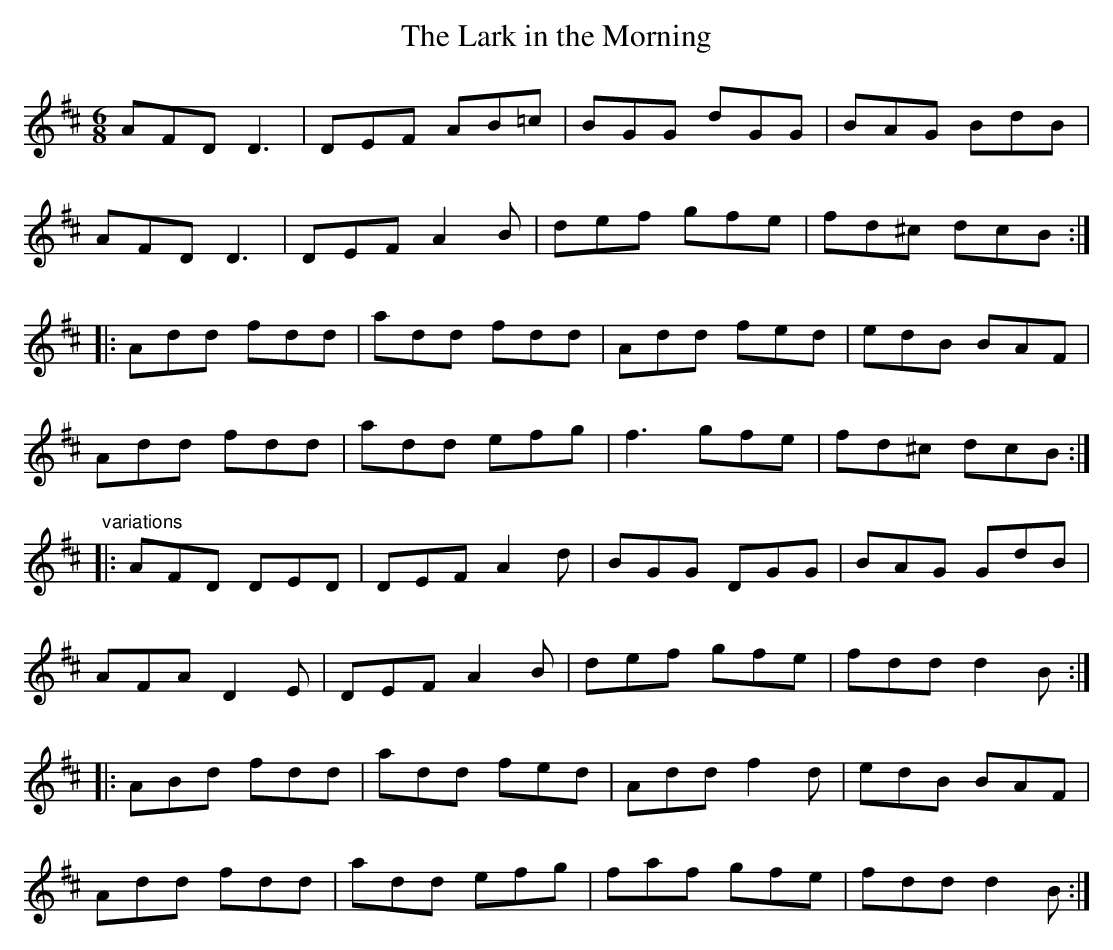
X:1
T:Lark in the Morning, The
M:6/8
K:D
AFD D3|DEF AB=c|BGG dGG|BAG BdB|
AFD D3|DEF A2B|def gfe|fd^c dcB:|
|:Add fdd|add fdd|Add fed|edB BAF|
Add fdd|add efg|f3 gfe|fd^c dcB:|
"variations"
|:AFD DED|DEF A2d|BGG DGG|BAG GdB|
AFA D2E|DEF A2B|def gfe|fdd d2B:|
|:ABd fdd|add fed|Add f2d|edB BAF|
Add fdd|add efg|faf gfe|fdd d2B:|
